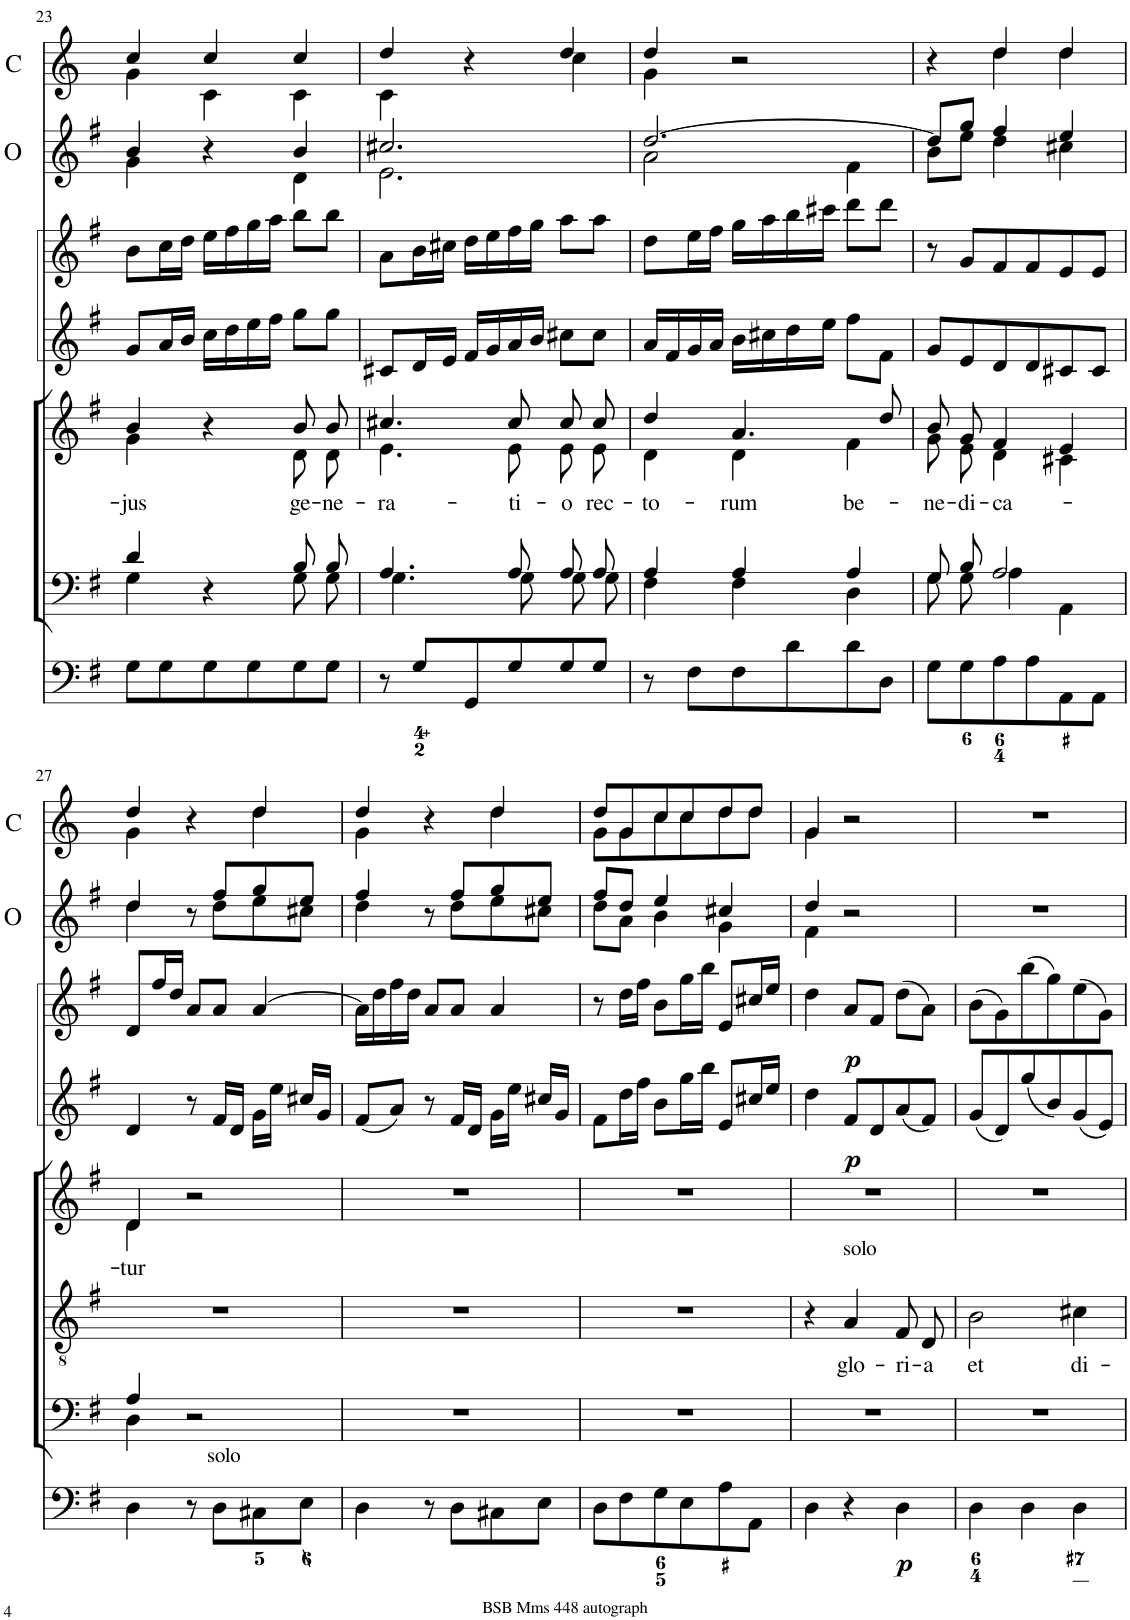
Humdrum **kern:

**kern	**dynam	**kern	**kern	**text	**kern	**text	**kern	**dynam	**kern	**dynam	**kern	**kern
*part8	*part8	*part7	*part6	*part6	*part5	*part5	*part4	*part4	*part3	*part3	*part2	*part1
*staff8	*staff8	*staff7	*staff6	*staff6	*staff5	*staff5	*staff4	*staff4	*staff3	*staff3	*staff2	*staff1
*I"Organ	*	*I"Voice	*I"Tenor	*	*I"Voice	*	*I"Violin	*	*I"Violin	*	*I"Oboi	*I"Corni in G
*	*	*	*	*	*	*	*I'Vln	*	*I'Vln	*	*I'O	*I'C
!!LO:PB:g=z
*clefF4	*	*clefF4	*clefGv2	*	*clefG2	*	*clefG2	*	*clefG2	*	*clefG2	*clefG2
*	*	*	*	*	*	*	*	*	*	*	*	*Trd3c5
*k[f#]	*	*k[f#]	*k[f#]	*	*k[f#]	*	*k[f#]	*	*k[f#]	*	*k[f#]	*k[]
*M3/4	*	*M3/4	*M3/4	*	*M3/4	*	*M3/4	*	*M3/4	*	*M3/4	*M3/4
=23	=23	=23	=23	=23	=23	=23	=23	=23	=23	=23	=23	=23
*	*	*^	*	*	*^	*	*	*	*	*	*	*
!	!	!	!	!	!	!	!	!LO:LY:b	!	!	!	!	!	!
*	*	*	*	*	*	*	*	*	*	*	*	*	*^	*^
8G\L	.	4d/	4G\	2.r	.	4b/	4g\	-jus	8g/L	.	8b\L	.	4b/	4g\	4cc/	4g\
8G\	.	.	.	.	.	.	.	.	16a/L	.	16cc\L	.	.	.	.	.
.	.	.	.	.	.	.	.	.	16b/JJ	.	16dd\JJ	.	.	.	.	.
8G\	.	4r	4ryy	.	.	4r	4ryy	.	16cc\LL	.	16ee\LL	.	4r	4ryy	4cc/	4c\
.	.	.	.	.	.	.	.	.	16dd\	.	16ff#\	.	.	.	.	.
8G\	.	.	.	.	.	.	.	.	16ee\	.	16gg\	.	.	.	.	.
.	.	.	.	.	.	.	.	.	16ff#\JJ	.	16aa\JJ	.	.	.	.	.
!	!	!	!	!	!	!	!	!LO:LY:b	!	!	!	!	!	!	!	!
8G\	.	8B/L	8G\L	.	.	8b/L	8d\L	ge-	8gg\L	.	8bb\L	.	4b/	4d\	4cc/	4c\
!	!	!	!	!	!	!	!	!LO:LY:b	!	!	!	!	!	!	!	!
8G\J	.	8B/J	8G\J	.	.	8b/J	8d\J	-ne-	8gg\J	.	8bb\J	.	.	.	.	.
=24	=24	=24	=24	=24	=24	=24	=24	=24	=24	=24	=24	=24	=24	=24	=24	=24
!	!	!	!	!	!	!	!	!LO:LY:b	!	!	!	!	!	!	!	!
8r	.	4.A/	4.G\	2.r	.	4.cc#X/	4.e\	-ra-	8c#X/L	.	8a\L	.	2.cc#X/	2.e\	4dd/	4c\
8G/L	.	.	.	.	.	.	.	.	16d/L	.	16b\L	.	.	.	.	.
.	.	.	.	.	.	.	.	.	16e/JJ	.	16cc#X\JJ	.	.	.	.	.
8GG/	.	.	.	.	.	.	.	.	16f#/LL	.	16dd\LL	.	.	.	4r	4ryy
.	.	.	.	.	.	.	.	.	16g/	.	16ee\	.	.	.	.	.
!	!	!	!	!	!	!	!	!LO:LY:b	!	!	!	!	!	!	!	!
8G/	.	8A/	8G\	.	.	8cc#/	8e\	-ti-	16a/	.	16ff#\	.	.	.	.	.
.	.	.	.	.	.	.	.	.	16b/JJ	.	16gg\JJ	.	.	.	.	.
!	!	!	!	!	!	!	!	!LO:LY:b	!	!	!	!	!	!	!	!
8G/	.	8A/L	8G\L	.	.	8cc#/L	8e\L	-o	8cc#X\L	.	8aa\L	.	.	.	4dd/	4cc\
!	!	!	!	!	!	!	!	!LO:LY:b	!	!	!	!	!	!	!	!
8G/J	.	8A/J	8G\J	.	.	8cc#/J	8e\J	rec-	8cc#\J	.	8aa\J	.	.	.	.	.
=25	=25	=25	=25	=25	=25	=25	=25	=25	=25	=25	=25	=25	=25	=25	=25	=25
!	!	!	!	!	!	!	!	!LO:LY:b	!	!	!	!	!	!	!	!
8r	.	4A/	4F#\	2.r	.	4dd/	4d\	-to-	16a/LL	.	8dd\L	.	[2.dd/	2a\	4dd/	4g\
.	.	.	.	.	.	.	.	.	16f#/	.	.	.	.	.	.	.
8F#\L	.	.	.	.	.	.	.	.	16g/	.	16ee\L	.	.	.	.	.
.	.	.	.	.	.	.	.	.	16a/JJ	.	16ff#\JJ	.	.	.	.	.
!	!	!	!	!	!	!	!	!LO:LY:b	!	!	!	!	!	!	!	!
8F#\	.	4A/	4F#\	.	.	4.a/	4d\	-rum	16b\LL	.	16gg\LL	.	.	.	2r	2ryy
.	.	.	.	.	.	.	.	.	16cc#X\	.	16aa\	.	.	.	.	.
8d\	.	.	.	.	.	.	.	.	16dd\	.	16bb\	.	.	.	.	.
.	.	.	.	.	.	.	.	.	16ee\JJ	.	16ccc#X\JJ	.	.	.	.	.
!	!	!	!	!	!	!	!	!LO:LY:b	!	!	!	!	!	!	!	!
8d\	.	4A/	4D\	.	.	.	4f#\	be-	8ff#\L	.	8ddd\L	.	.	4f#\	.	.
8D\J	.	.	.	.	.	8dd/	.	.	8f#\J	.	8ddd\J	.	.	.	.	.
=26	=26	=26	=26	=26	=26	=26	=26	=26	=26	=26	=26	=26	=26	=26	=26	=26
!	!	!	!	!	!	!	!	!LO:LY:b	!	!	!	!	!	!	!	!
8G\L	.	8G/L	8G\L	2.r	.	8b/L	8g\L	-ne-	8g/L	.	8r	.	8dd/L]	8b\L	4r	4ryy
!	!	!	!	!	!	!	!	!LO:LY:b	!	!	!	!	!	!	!	!
8G\	.	8B/J	8G\J	.	.	8g/J	8e\J	-di-	8e/	.	8g/L	.	8gg/J	8ee\J	.	.
!	!	!	!	!	!	!	!	!LO:LY:b	!	!	!	!	!	!	!	!
8A\	.	2A/	4A\	.	.	4f#/	4d\	-ca-	8d/	.	8f#/	.	4ff#/	4dd\	4dd/	4dd\
8A\	.	.	.	.	.	.	.	.	8d/	.	8f#/	.	.	.	.	.
8AA\	.	.	4AA\	.	.	4e/	4c#X\	.	8c#X/	.	8e/	.	4ee/	4cc#X\	4dd/	4dd\
8AA\J	.	.	.	.	.	.	.	.	8c#/J	.	8e/J	.	.	.	.	.
!!LO:LB:g=z	!!
=27	=27	=27	=27	=27	=27	=27	=27	=27	=27	=27	=27	=27	=27	=27	=27	=27
!	!	!	!	!	!	!	!	!LO:LY:b	!	!	!	!	!	!	!	!
4D\	.	4A/	4D\	2.r	.	4d/	4d\	-tur	4d/	.	8d/L	.	4dd/	4dd\	4dd/	4g\
.	.	.	.	.	.	.	.	.	.	.	16ff#/L	.	.	.	.	.
.	.	.	.	.	.	.	.	.	.	.	16dd/JJ	.	.	.	.	.
8r	.	2r	2ryy	.	.	2r	2ryy	.	8r	.	8a/L	.	8r	8ryy	4r	4ryy
!LO:TX:a:t=solo	!	!	!	!	!	!	!	!	!	!	!	!	!	!	!	!
8D\L	.	.	.	.	.	.	.	.	16f#/LL	.	8a/J	.	8ff#/L	8dd\L	.	.
.	.	.	.	.	.	.	.	.	16d/JJ	.	.	.	.	.	.	.
8C#X\	.	.	.	.	.	.	.	.	16g\LL	.	[4a/	.	8gg/	8ee\	4dd/	4dd\
.	.	.	.	.	.	.	.	.	16ee\JJ	.	.	.	.	.	.	.
8E\J	.	.	.	.	.	.	.	.	16cc#X/LL	.	.	.	8ee/J	8cc#X\J	.	.
.	.	.	.	.	.	.	.	.	16g/JJ	.	.	.	.	.	.	.
*	*	*v	*v	*	*	*v	*v	*	*	*	*	*	*	*	*	*
=28	=28	=28	=28	=28	=28	=28	=28	=28	=28	=28	=28	=28	=28	=28
4D\	.	2.r	2.r	.	2.r	.	(8f#/L	.	16a\LL]	.	4ff#/	4dd\	4dd/	4g\
.	.	.	.	.	.	.	.	.	16dd\	.	.	.	.	.
.	.	.	.	.	.	.	8a/J)	.	16ff#\	.	.	.	.	.
.	.	.	.	.	.	.	.	.	16dd\JJ	.	.	.	.	.
8r	.	.	.	.	.	.	8r	.	8a/L	.	8r	8ryy	4r	4ryy
8D\L	.	.	.	.	.	.	16f#/LL	.	8a/J	.	8ff#/L	8dd\L	.	.
.	.	.	.	.	.	.	16d/JJ	.	.	.	.	.	.	.
8C#X\	.	.	.	.	.	.	16g\LL	.	4a/	.	8gg/	8ee\	4dd/	4dd\
.	.	.	.	.	.	.	16ee\JJ	.	.	.	.	.	.	.
8E\J	.	.	.	.	.	.	16cc#X/LL	.	.	.	8ee/J	8cc#X\J	.	.
.	.	.	.	.	.	.	16g/JJ	.	.	.	.	.	.	.
=29	=29	=29	=29	=29	=29	=29	=29	=29	=29	=29	=29	=29	=29	=29
8D\L	.	2.r	2.r	.	2.r	.	8f#\L	.	8r	.	8ff#/L	8dd\L	8dd/L	8g\L
8F#\	.	.	.	.	.	.	16dd\L	.	16dd\LL	.	8dd/J	8a\J	8g/	8g\
.	.	.	.	.	.	.	16ff#\JJ	.	16ff#\JJ	.	.	.	.	.
8G\	.	.	.	.	.	.	8b\L	.	8b\L	.	4ee/	4b\	8cc/	8cc\
8E\	.	.	.	.	.	.	16gg\L	.	16gg\L	.	.	.	8cc/	8cc\
.	.	.	.	.	.	.	16bb\JJ	.	16bb\JJ	.	.	.	.	.
8A\	.	.	.	.	.	.	8e/L	.	8e/L	.	4cc#X/	4g\	8dd/	8dd\
8AA\J	.	.	.	.	.	.	16cc#X/L	.	16cc#X/L	.	.	.	8dd/J	8dd\J
.	.	.	.	.	.	.	16ee/JJ	.	16ee/JJ	.	.	.	.	.
=30	=30	=30	=30	=30	=30	=30	=30	=30	=30	=30	=30	=30	=30	=30
4D\	.	2.r	4r	.	2.r	.	4dd\	.	4dd\	.	4dd/	4f#\	4g/	4g\
!	!	!	!LO:TX:a:t=solo	!	!	!	!	!	!	!	!	!	!	!
!	!	!	!	!LO:LY:b	!	!	!	!LO:DY:b	!	!LO:DY:b	!	!	!	!
4r	.	.	4A/	glo-	.	.	8f#/L	p	8a/L	p	2r	2ryy	2r	2ryy
.	.	.	.	.	.	.	8d/	.	8f#/J	.	.	.	.	.
!	!LO:DY:b	!	!	!LO:LY:b	!	!	!	!	!	!	!	!	!	!
4D\	p	.	8F#/L	-ri-	.	.	(8a/	.	(8dd\L	.	.	.	.	.
!	!	!	!	!LO:LY:b	!	!	!	!	!	!	!	!	!	!
.	.	.	8D/J	-a	.	.	8f#/J)	.	8a\J)	.	.	.	.	.
*	*	*	*	*	*	*	*	*	*	*	*v	*v	*	*
*	*	*	*	*	*	*	*	*	*	*	*	*v	*v
=31	=31	=31	=31	=31	=31	=31	=31	=31	=31	=31	=31	=31
!	!	!	!	!LO:LY:b	!	!	!	!	!	!	!	!
4D\	.	2.r	2B\	et	2.r	.	(8g/L	.	(8b\L	.	2.r	2.r
.	.	.	.	.	.	.	8d/)	.	8g\)	.	.	.
4D\	.	.	.	.	.	.	(8gg/	.	(8bb\	.	.	.
.	.	.	.	.	.	.	8b/)	.	8gg\)	.	.	.
!	!	!	!	!LO:LY:b	!	!	!	!	!	!	!	!
4D\	.	.	4c#X\	di-	.	.	(8g/	.	(8ee\	.	.	.
.	.	.	.	.	.	.	8e/J)	.	8g\J)	.	.	.
=	=	=	=	=	=	=	=	=	=	=	=	=
*-	*-	*-	*-	*-	*-	*-	*-	*-	*-	*-	*-	*-
